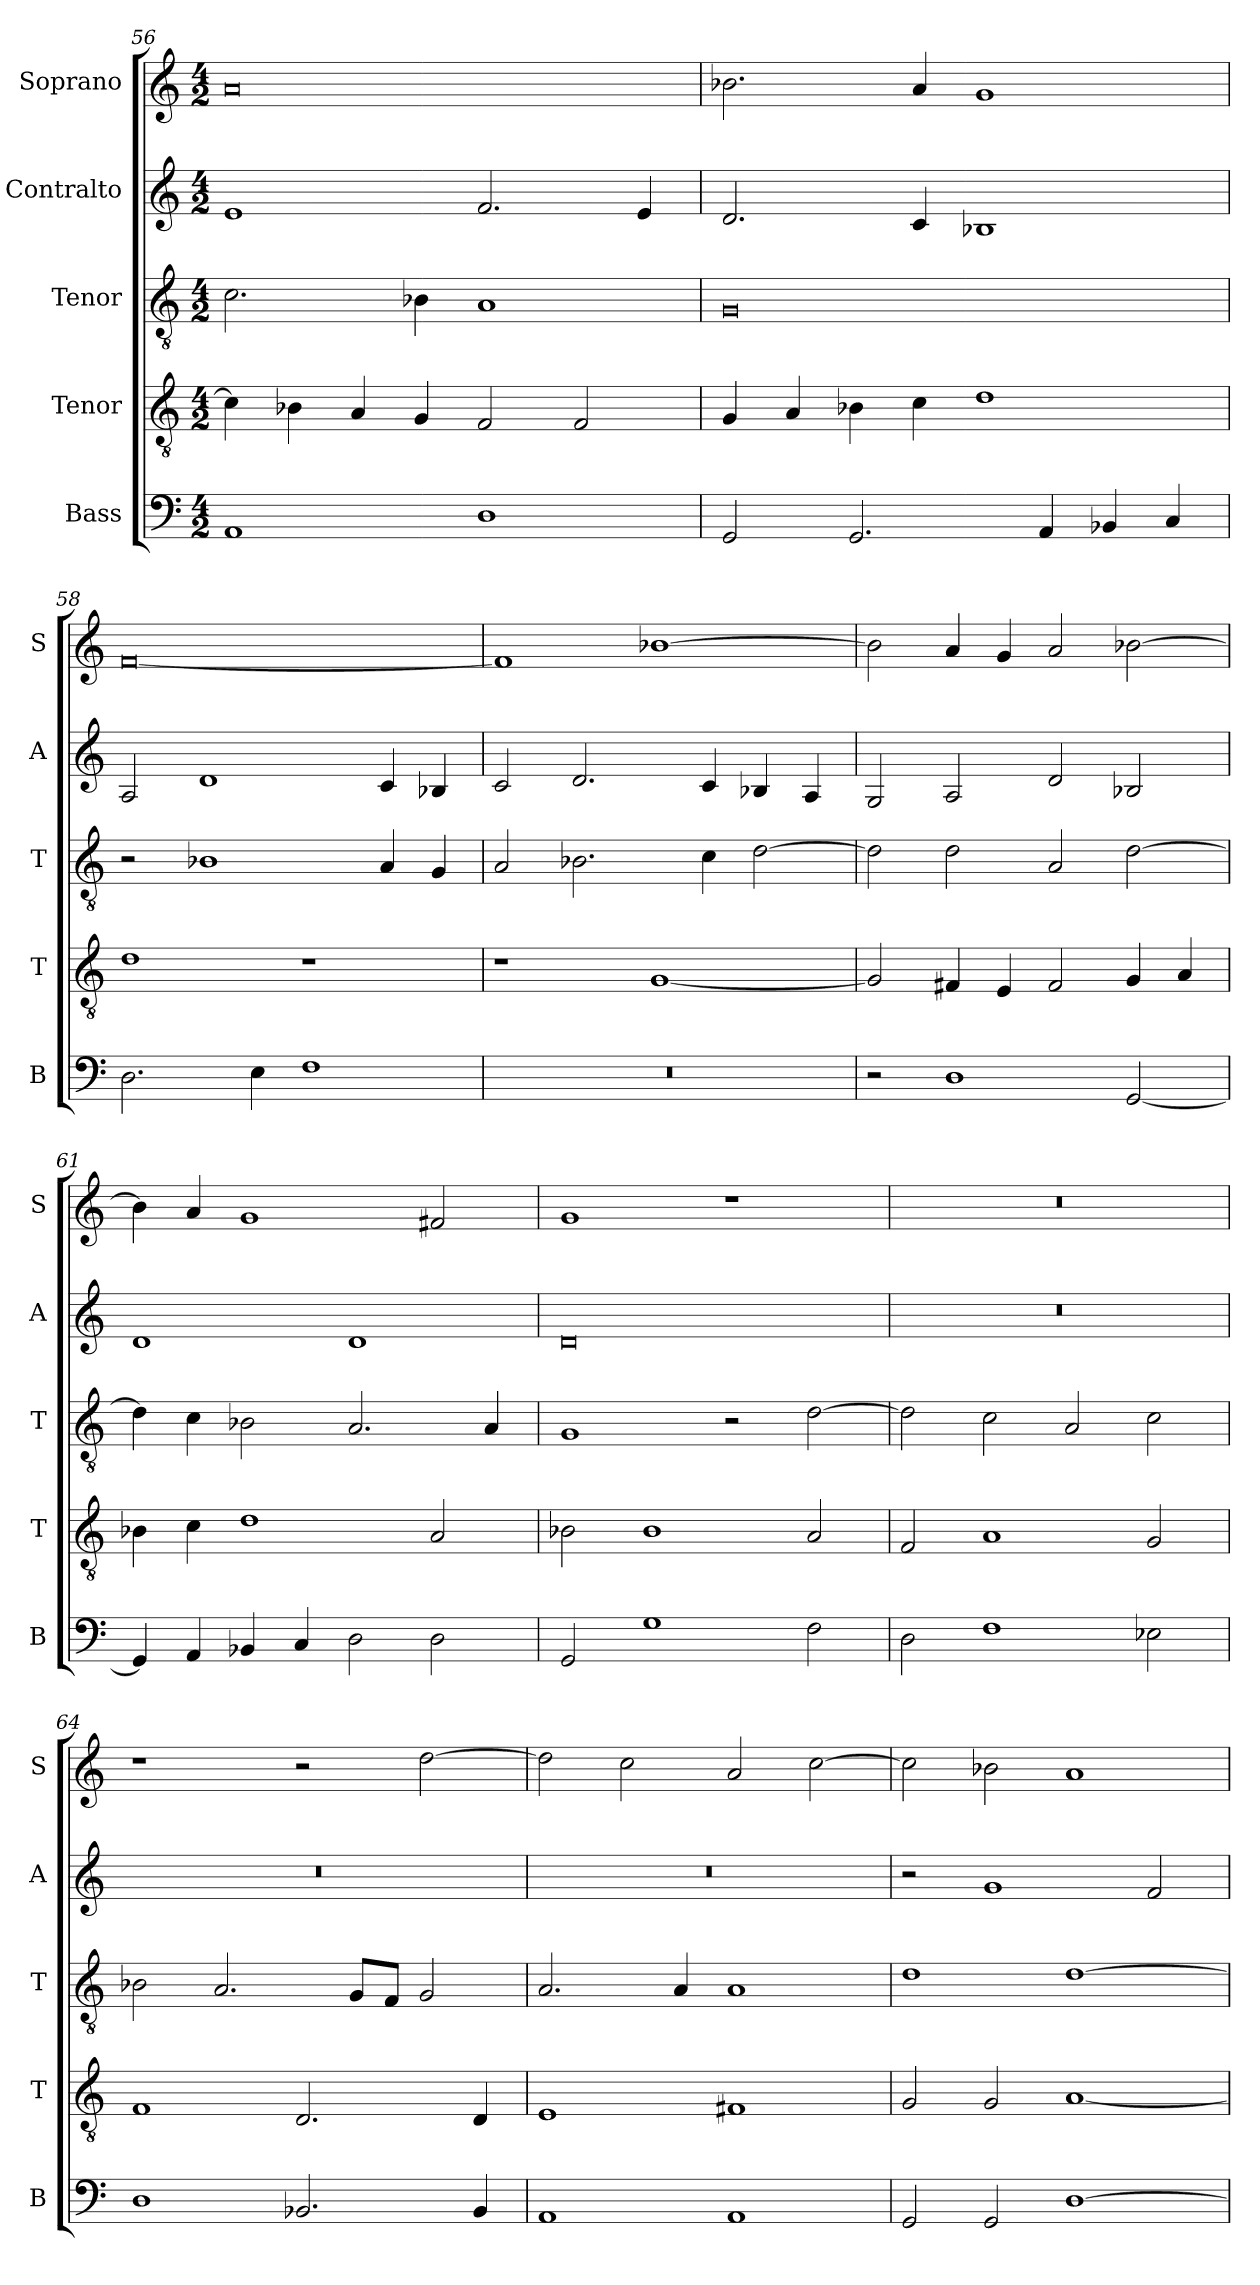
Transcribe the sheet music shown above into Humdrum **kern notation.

**kern	**kern	**kern	**kern	**kern
*part5	*part4	*part3	*part2	*part1
*staff5	*staff4	*staff3	*staff2	*staff1
*I"Bass	*I"Tenor	*I"Tenor	*I"Contralto	*I"Soprano
*I'B	*I'T	*I'T	*I'A	*I'S
*clefF4	*clefGv2	*clefGv2	*clefG2	*clefG2
*k[]	*k[]	*k[]	*k[]	*k[]
*M4/2	*M4/2	*M4/2	*M4/2	*M4/2
=56	=56	=56	=56	=56
1AA	4c]	2.c	1e	0a
.	4B-X	.	.	.
.	4A	.	.	.
.	4G	4B-X	.	.
1D	2F	1A	2.f	.
.	2F	.	.	.
.	.	.	4e	.
=57	=57	=57	=57	=57
2GG	4G	0G	2.d	2.b-X
.	4A	.	.	.
2.GG	4B-X	.	.	.
.	4c	.	4c	4a
.	1d	.	1B-X	1g
4AA	.	.	.	.
4BB-X	.	.	.	.
4C	.	.	.	.
=58	=58	=58	=58	=58
2.D	1d	2r	2A	[0f
.	.	1B-X	1d	.
4E	.	.	.	.
1F	1r	.	.	.
.	.	4A	4c	.
.	.	4G	4B-X	.
=59	=59	=59	=59	=59
0r	1r	2A	2c	1f]
.	.	2.B-X	2.d	.
.	[1G	.	.	[1b-X
.	.	4c	4c	.
.	.	[2d	4B-X	.
.	.	.	4A	.
=60	=60	=60	=60	=60
2r	2G]	2d]	2G	2b-]
1D	4F#X	2d	2A	4a
.	4E	.	.	4g
.	2F#	2A	2d	2a
[2GG	4G	[2d	2B-X	[2b-X
.	4A	.	.	.
=61	=61	=61	=61	=61
4GG]	4B-X	4d]	1d	4b-]
4AA	4c	4c	.	4a
4BB-X	1d	2B-X	.	1g
4C	.	.	.	.
2D	.	2.A	1d	.
2D	2A	.	.	2f#X
.	.	4A	.	.
=62	=62	=62	=62	=62
2GG	2B-X	1G	0d	1g
1G	1B-	.	.	.
.	.	2r	.	1r
2F	2A	[2d	.	.
=63	=63	=63	=63	=63
2D	2F	2d]	0r	0r
1F	1A	2c	.	.
.	.	2A	.	.
2E-X	2G	2c	.	.
=64	=64	=64	=64	=64
1D	1F	2B-X	0r	1r
.	.	2.A	.	.
2.BB-X	2.D	.	.	2r
.	.	8G/L	.	.
.	.	8F/J	.	.
.	.	2G	.	[2dd
4BB-	4D	.	.	.
=65	=65	=65	=65	=65
1AA	1E	2.A	0r	2dd]
.	.	.	.	2cc
.	.	4A	.	.
1AA	1F#X	1A	.	2a
.	.	.	.	[2cc
=66	=66	=66	=66	=66
2GG	2G	1d	2r	2cc]
2GG	2G	.	1g	2b-X
[1D	[1A	[1d	.	1a
.	.	.	2f	.
=	=	=	=	=
*-	*-	*-	*-	*-
